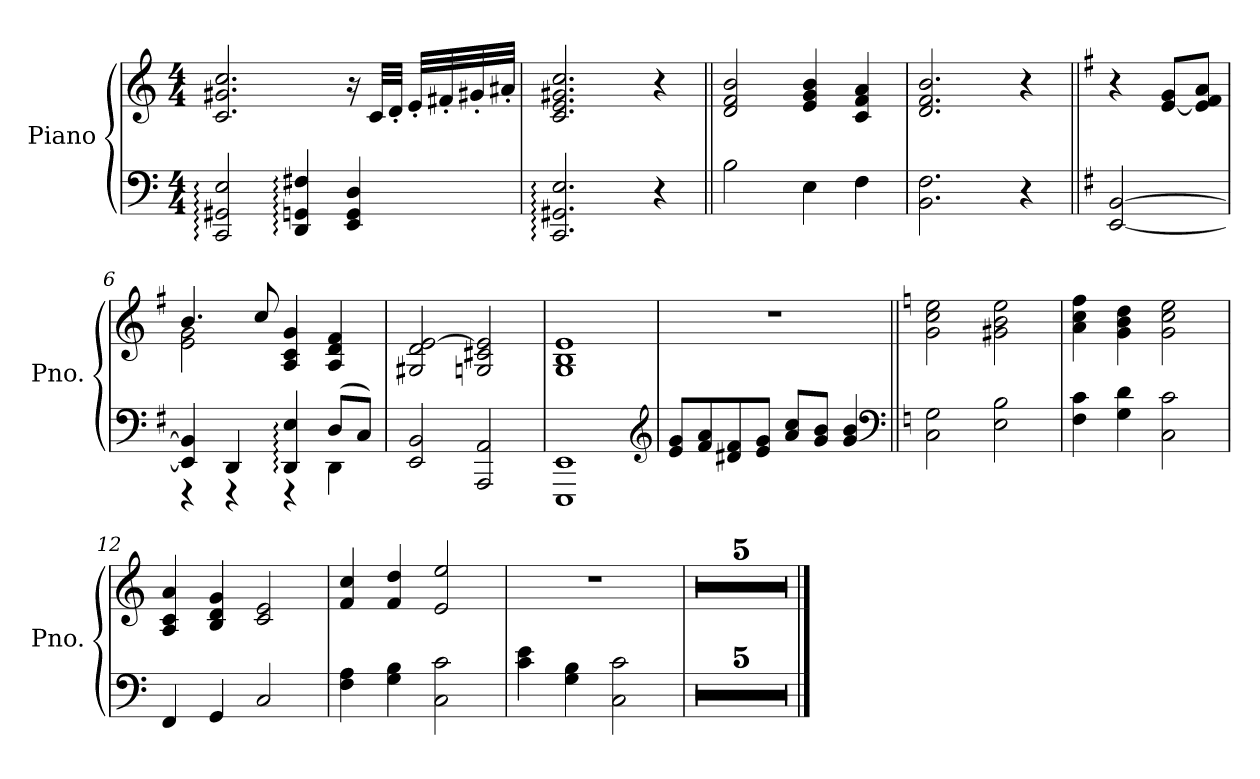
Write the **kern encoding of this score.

**kern	**kern
*part1	*part1
*staff2	*staff1
*I"Piano	*
*I'Pno.	*
*clefF4	*clefG2
*k[]	*k[]
*M4/4	*M4/4
=1	=1
2CC: 2GG#X: 2E:	2.c 2.g#X 2.cc
4DD: 4GGn: 4F#X:	.
4EE 4GG 4D	16r
.	32cLLL
.	32d'JJJ
.	32e'LLL
.	32f#X'
.	32g#X'
.	32a#X'JJJ
=2	=2
2.CC: 2.GG#X: 2.E:	2.c 2.e 2.g#X 2.cc
4r	4r
=3||	=3||
2B	2d 2f 2b
4E	4e 4g 4b
4F	4c 4f 4a
=4	=4
2.BB 2.F	2.d 2.f 2.b
4r	4r
=5||	=5||
*k[f#]	*k[f#]
[2EE [2BB	4r
.	[8e 8gL
.	8e] 8f# 8aJ
=6	=6
*^	*^
4EE] 4BB]	4r	4.b	2e 2g
4DD	4r	.	.
.	.	8cc	.
4DD: 4E:	4r	4A 4c 4g	2ryy
(8DL	4DD	4A 4d 4f#	.
8CJ)	.	.	.
*v	*v	*	*
*	*v	*v
=7	=7
2EE 2BB	2G#X 2d [2e
2AAA 2AA	2Gn 2c#X 2e]
=8	=8
1EEE 1EE	1G 1B 1e
*clefG2	*
=9	=9
8e 8gL	1r
8f# 8a	.
8d#X 8f#	.
8e 8gJ	.
8a 8ccL	.
8g 8bJ	.
4g 4b	.
*clefF4	*
=10||	=10||
*k[]	*k[]
2C 2G	2g 2cc 2ee
2E 2B	2g#X 2b 2ee
=11	=11
4F 4c	4a 4cc 4ff
4G 4d	4g 4b 4dd
2C 2c	2g 2cc 2ee
=12	=12
4FF	4A 4c 4a
4GG	4B 4d 4g
2C	2c 2e
=13	=13
4F 4A	4f 4cc
4G 4B	4f 4dd
2C 2c	2e 2ee
=14	=14
4c 4e	1r
4G 4B	.
2C 2c	.
=15	=15
1r	1r
=16	=16
1r	1r
=17	=17
1r	1r
=18	=18
1r	1r
=19	=19
1r	1r
==	==
*-	*-
